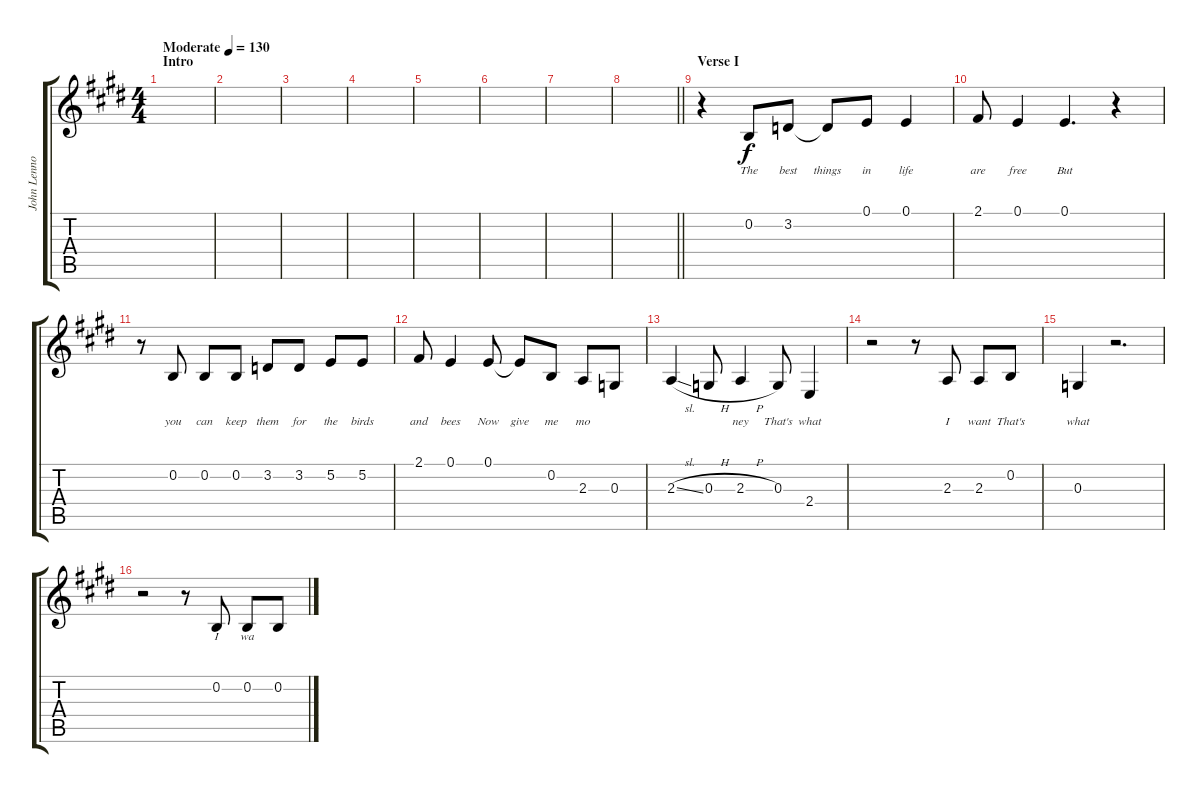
\track ("John Lennon Lead Vocals" "John Lenno") {instrument oboe}
\staff {score tabs}
\tuning (E4 B3 G3 D3 A2 E2) {hide}
\ts (4 4)
\section ("" "Intro")
\tempo (130 "Moderate")
\clef g2
\ks e
|
|
|
|
|
|
|
\barLineRight lightlight
|
\section ("" "Verse I")
r.4 0.2.8{lyrics (0 "The") lyrics (1 "") lyrics (2 "") lyrics (3 "") lyrics (4 "")} 3.2.8{lyrics (0 "best") lyrics (1 "") lyrics (2 "") lyrics (3 "") lyrics (4 "")} 3.2{t}.8{lyrics (0 "things") lyrics (1 "") lyrics (2 "") lyrics (3 "") lyrics (4 "")} 0.1.8{lyrics (0 "in") lyrics (1 "") lyrics (2 "") lyrics (3 "") lyrics (4 "")} 0.1.4{lyrics (0 "life") lyrics (1 "") lyrics (2 "") lyrics (3 "") lyrics (4 "")} |
2.1.8{lyrics (0 "are") lyrics (1 "") lyrics (2 "") lyrics (3 "") lyrics (4 "")} 0.1.4{lyrics (0 "free") lyrics (1 "") lyrics (2 "") lyrics (3 "") lyrics (4 "")} 0.1.4{d lyrics (0 "But") lyrics (1 "") lyrics (2 "") lyrics (3 "") lyrics (4 "")} r.4 |
r.8 0.2.8{lyrics (0 "you") lyrics (1 "") lyrics (2 "") lyrics (3 "") lyrics (4 "")} 0.2.8{lyrics (0 "can") lyrics (1 "") lyrics (2 "") lyrics (3 "") lyrics (4 "")} 0.2.8{lyrics (0 "keep") lyrics (1 "") lyrics (2 "") lyrics (3 "") lyrics (4 "")} 3.2.8{lyrics (0 "them") lyrics (1 "") lyrics (2 "") lyrics (3 "") lyrics (4 "")} 3.2.8{lyrics (0 "for") lyrics (1 "") lyrics (2 "") lyrics (3 "") lyrics (4 "")} 5.2.8{lyrics (0 "the") lyrics (1 "") lyrics (2 "") lyrics (3 "") lyrics (4 "")} 5.2.8{lyrics (0 "birds") lyrics (1 "") lyrics (2 "") lyrics (3 "") lyrics (4 "")} |
2.1.8{lyrics (0 "and") lyrics (1 "") lyrics (2 "") lyrics (3 "") lyrics (4 "")} 0.1.4{lyrics (0 "bees") lyrics (1 "") lyrics (2 "") lyrics (3 "") lyrics (4 "")} 0.1.8{lyrics (0 "Now") lyrics (1 "") lyrics (2 "") lyrics (3 "") lyrics (4 "")} 0.1{t}.8{lyrics (0 "give") lyrics (1 "") lyrics (2 "") lyrics (3 "") lyrics (4 "")} 0.2.8{lyrics (0 "me") lyrics (1 "") lyrics (2 "") lyrics (3 "") lyrics (4 "")} 2.3.8{lyrics (0 "mo") lyrics (1 "") lyrics (2 "") lyrics (3 "") lyrics (4 "")} 0.3.8{lyrics (0 "") lyrics (1 "") lyrics (2 "") lyrics (3 "") lyrics (4 "")} |
2.3{sl}.4{lyrics (0 "") lyrics (1 "") lyrics (2 "") lyrics (3 "") lyrics (4 "")} 0.3{h}.8{lyrics (0 "") lyrics (1 "") lyrics (2 "") lyrics (3 "") lyrics (4 "")} 2.3{h}.4{lyrics (0 "ney") lyrics (1 "") lyrics (2 "") lyrics (3 "") lyrics (4 "")} 0.3.8{lyrics (0 "That's") lyrics (1 "") lyrics (2 "") lyrics (3 "") lyrics (4 "")} 2.4.4{lyrics (0 "what") lyrics (1 "") lyrics (2 "") lyrics (3 "") lyrics (4 "")} |
r.2 r.8 2.3.8{lyrics (0 "I") lyrics (1 "") lyrics (2 "") lyrics (3 "") lyrics (4 "")} 2.3.8{lyrics (0 "want") lyrics (1 "") lyrics (2 "") lyrics (3 "") lyrics (4 "")} 0.2.8{lyrics (0 "That's") lyrics (1 "") lyrics (2 "") lyrics (3 "") lyrics (4 "")} |
0.3.4{lyrics (0 "what") lyrics (1 "") lyrics (2 "") lyrics (3 "") lyrics (4 "")} r.2{d} |
r.2 r.8 0.2.8{lyrics (0 "I") lyrics (1 "") lyrics (2 "") lyrics (3 "") lyrics (4 "")} 0.2.8{lyrics (0 "wa") lyrics (1 "") lyrics (2 "") lyrics (3 "") lyrics (4 "")} 0.2.8{lyrics (0 "") lyrics (1 "") lyrics (2 "") lyrics (3 "") lyrics (4 "")}
